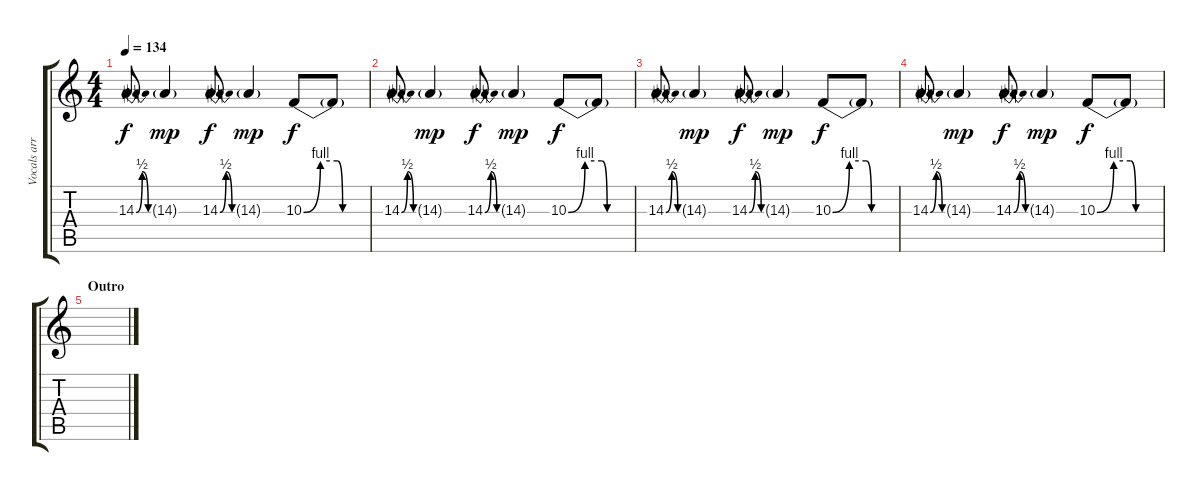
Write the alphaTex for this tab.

\track ("Vocals arr. for Guitar" "Vocals arr") {instrument whistle}
\staff {score tabs}
\tuning (E4 B3 G3 D3 A2 E2) {hide}
\ts (4 4)
\tempo 134
\clef g2
\ks c
14.3{be (bendrelease 0 0 30 2 30 2 60 0)}.8{dy f} 14.3{g}.4{dy mp} 14.3{be (bendrelease 0 0 30 2 30 2 60 0)}.8{dy f} 14.3{g}.4{dy mp} 10.3{be (custom 0 0 15 4 30 4 35 0 60 0)}.8{dy f} 10.3{t}.8 |
14.3{be (bendrelease 0 0 30 2 30 2 60 0)}.8 14.3{g}.4{dy mp} 14.3{be (bendrelease 0 0 30 2 30 2 60 0)}.8{dy f} 14.3{g}.4{dy mp} 10.3{be (custom 0 0 15 4 30 4 35 0 60 0)}.8{dy f} 10.3{t}.8 |
14.3{be (bendrelease 0 0 30 2 30 2 60 0)}.8 14.3{g}.4{dy mp} 14.3{be (bendrelease 0 0 30 2 30 2 60 0)}.8{dy f} 14.3{g}.4{dy mp} 10.3{be (custom 0 0 15 4 30 4 35 0 60 0)}.8{dy f} 10.3{t}.8 |
14.3{be (bendrelease 0 0 30 2 30 2 60 0)}.8{volume 0} 14.3{g}.4{dy mp} 14.3{be (bendrelease 0 0 30 2 30 2 60 0)}.8{dy f} 14.3{g}.4{dy mp} 10.3{be (custom 0 0 15 4 30 4 35 0 60 0)}.8{dy f} 10.3{t}.8 |
\section ("" "Outro")
